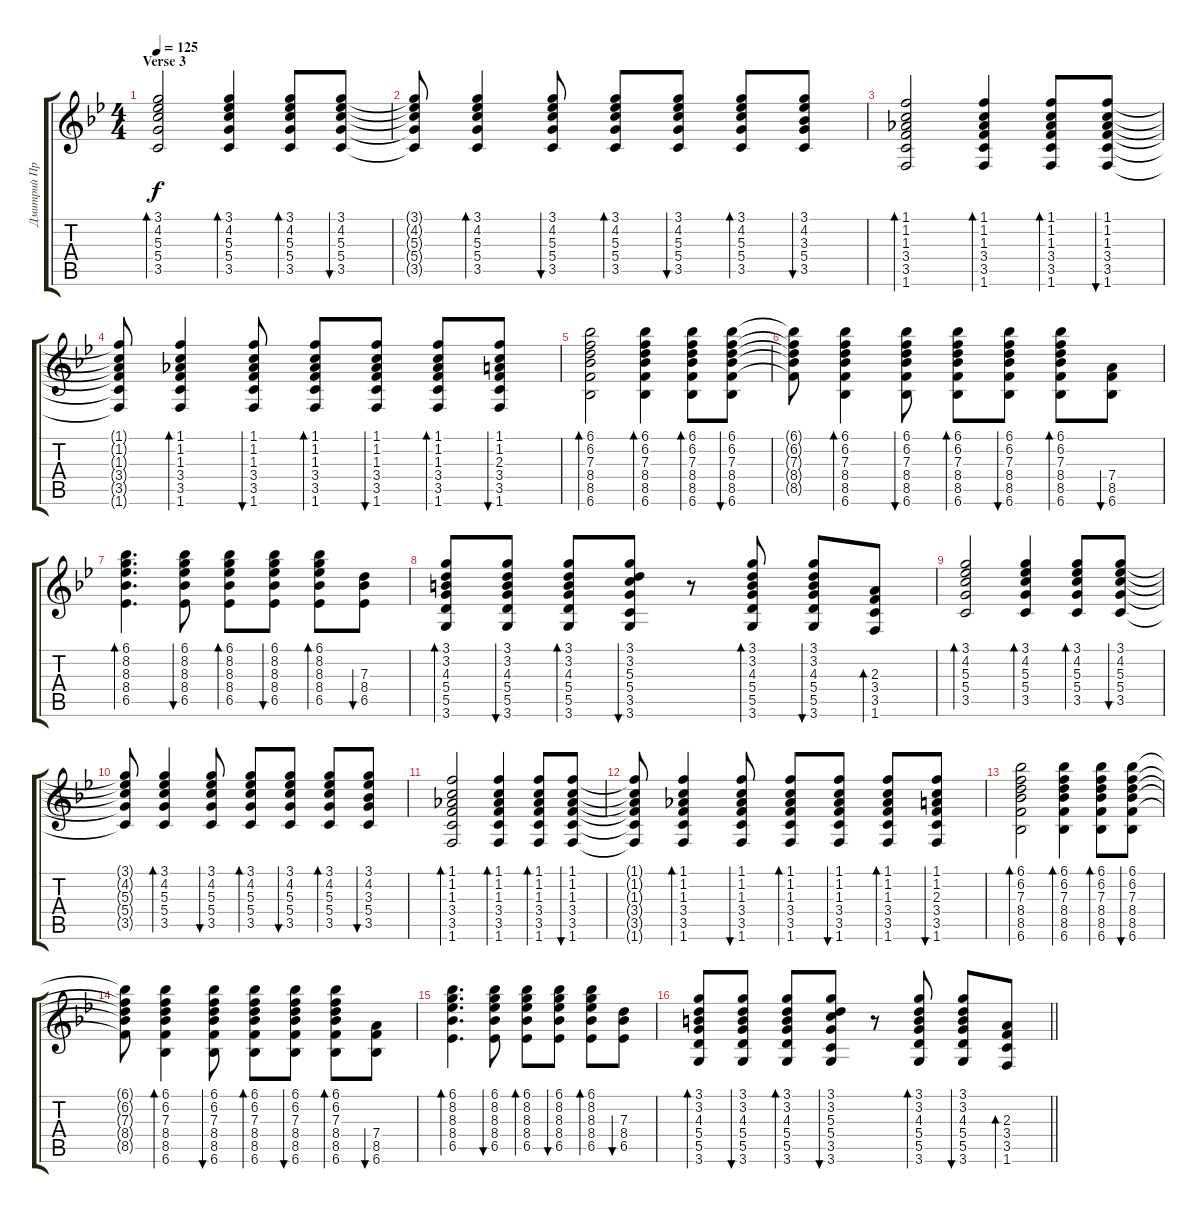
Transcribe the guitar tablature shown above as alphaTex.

\track ("Дмитрий Процко" "Дмитрий Пр") {instrument acousticguitarsteel}
\staff {score tabs}
\tuning (E4 B3 G3 D3 A2 E2) {hide}
\ts (4 4)
\section ("" "Verse 3")
\tempo 125
\clef g2
\ks bb
(3.1 4.2 5.3 5.4 3.5).2{bd 30 dy f} (3.1 4.2 5.3 5.4 3.5).4{bd 30} (3.1 4.2 5.3 5.4 3.5).8{bd 30} (3.1 4.2 5.3 5.4 3.5).8{bu 30} |
(3.1{t} 4.2{t} 5.3{t} 5.4{t} 3.5{t}).8 (3.1 4.2 5.3 5.4 3.5).4{bd 60} (3.1 4.2 5.3 5.4 3.5).8{bu 60} (3.1 4.2 5.3 5.4 3.5).8{bd 60} (3.1 4.2 5.3 5.4 3.5).8{bu 60} (3.1 4.2 5.3 5.4 3.5).8{bd 60} (3.1 4.2 3.3 5.4 3.5).8{bu 60} |
(1.1 1.2 1.3 3.4 3.5 1.6).2{bd 30} (1.1 1.2 1.3 3.4 3.5 1.6).4{bd 30} (1.1 1.2 1.3 3.4 3.5 1.6).8{bd 30} (1.1 1.2 1.3 3.4 3.5 1.6).8{bu 30} |
(1.1{t} 1.2{t} 1.3{t} 3.4{t} 3.5{t} 1.6{t}).8 (1.1 1.2 1.3 3.4 3.5 1.6).4{bd 30} (1.1 1.2 1.3 3.4 3.5 1.6).8{bu 30} (1.1 1.2 1.3 3.4 3.5 1.6).8{bd 30} (1.1 1.2 1.3 3.4 3.5 1.6).8{bu 30} (1.1 1.2 1.3 3.4 3.5 1.6).8{bd 30} (1.1 1.2 2.3 3.4 3.5 1.6).8{bu 30} |
(6.1 6.2 7.3 8.4 8.5 6.6).2{bd 30} (6.1 6.2 7.3 8.4 8.5 6.6).4{bd 30} (6.1 6.2 7.3 8.4 8.5 6.6).8{bd 30} (6.1 6.2 7.3 8.4 8.5 6.6).8{bu 30} |
(6.1{t} 6.2{t} 7.3{t} 8.4{t} 8.5{t}).8 (6.1 6.2 7.3 8.4 8.5 6.6).4{bd 30} (6.1 6.2 7.3 8.4 8.5 6.6).8{bu 30} (6.1 6.2 7.3 8.4 8.5 6.6).8{bd 30} (6.1 6.2 7.3 8.4 8.5 6.6).8{bu 30} (6.1 6.2 7.3 8.4 8.5 6.6).8{bd 30} (7.4 8.5 6.6).8{bu 30} |
(6.1 8.2 8.3 8.4 6.5).4{d bd 30} (6.1 8.2 8.3 8.4 6.5).8{bu 30} (6.1 8.2 8.3 8.4 6.5).8{bd 30} (6.1 8.2 8.3 8.4 6.5).8{bu 30} (6.1 8.2 8.3 8.4 6.5).8{bd 30} (7.3 8.4 6.5).8{bu 30} |
(3.1 3.2 4.3 5.4 5.5 3.6).8{bd 30} (3.1 3.2 4.3 5.4 5.5 3.6).8{bu 30} (3.1 3.2 4.3 5.4 5.5 3.6).8{bd 30} (3.1 3.2 5.3 5.4 3.5 3.6).8{bu 30} r.8 (3.1 3.2 4.3 5.4 5.5 3.6).8{bd 30} (3.1 3.2 4.3 5.4 5.5 3.6).8{bu 30} (2.3 3.4 3.5 1.6).8{bd 30} |
(3.1 4.2 5.3 5.4 3.5).2{bd 30} (3.1 4.2 5.3 5.4 3.5).4{bd 30} (3.1 4.2 5.3 5.4 3.5).8{bd 30} (3.1 4.2 5.3 5.4 3.5).8{bu 30} |
(3.1{t} 4.2{t} 5.3{t} 5.4{t} 3.5{t}).8 (3.1 4.2 5.3 5.4 3.5).4{bd 60} (3.1 4.2 5.3 5.4 3.5).8{bu 60} (3.1 4.2 5.3 5.4 3.5).8{bd 60} (3.1 4.2 5.3 5.4 3.5).8{bu 60} (3.1 4.2 5.3 5.4 3.5).8{bd 60} (3.1 4.2 3.3 5.4 3.5).8{bu 60} |
(1.1 1.2 1.3 3.4 3.5 1.6).2{bd 30} (1.1 1.2 1.3 3.4 3.5 1.6).4{bd 30} (1.1 1.2 1.3 3.4 3.5 1.6).8{bd 30} (1.1 1.2 1.3 3.4 3.5 1.6).8{bu 30} |
(1.1{t} 1.2{t} 1.3{t} 3.4{t} 3.5{t} 1.6{t}).8 (1.1 1.2 1.3 3.4 3.5 1.6).4{bd 30} (1.1 1.2 1.3 3.4 3.5 1.6).8{bu 30} (1.1 1.2 1.3 3.4 3.5 1.6).8{bd 30} (1.1 1.2 1.3 3.4 3.5 1.6).8{bu 30} (1.1 1.2 1.3 3.4 3.5 1.6).8{bd 30} (1.1 1.2 2.3 3.4 3.5 1.6).8{bu 30} |
(6.1 6.2 7.3 8.4 8.5 6.6).2{bd 30} (6.1 6.2 7.3 8.4 8.5 6.6).4{bd 30} (6.1 6.2 7.3 8.4 8.5 6.6).8{bd 30} (6.1 6.2 7.3 8.4 8.5 6.6).8{bu 30} |
(6.1{t} 6.2{t} 7.3{t} 8.4{t} 8.5{t}).8 (6.1 6.2 7.3 8.4 8.5 6.6).4{bd 30} (6.1 6.2 7.3 8.4 8.5 6.6).8{bu 30} (6.1 6.2 7.3 8.4 8.5 6.6).8{bd 30} (6.1 6.2 7.3 8.4 8.5 6.6).8{bu 30} (6.1 6.2 7.3 8.4 8.5 6.6).8{bd 30} (7.4 8.5 6.6).8{bu 30} |
(6.1 8.2 8.3 8.4 6.5).4{d bd 30} (6.1 8.2 8.3 8.4 6.5).8{bu 30} (6.1 8.2 8.3 8.4 6.5).8{bd 30} (6.1 8.2 8.3 8.4 6.5).8{bu 30} (6.1 8.2 8.3 8.4 6.5).8{bd 30} (7.3 8.4 6.5).8{bu 30} |
\barLineRight lightlight
(3.1 3.2 4.3 5.4 5.5 3.6).8{bd 30} (3.1 3.2 4.3 5.4 5.5 3.6).8{bu 30} (3.1 3.2 4.3 5.4 5.5 3.6).8{bd 30} (3.1 3.2 5.3 5.4 3.5 3.6).8{bu 30} r.8 (3.1 3.2 4.3 5.4 5.5 3.6).8{bd 30} (3.1 3.2 4.3 5.4 5.5 3.6).8{bu 30} (2.3 3.4 3.5 1.6).8{bd 30}
